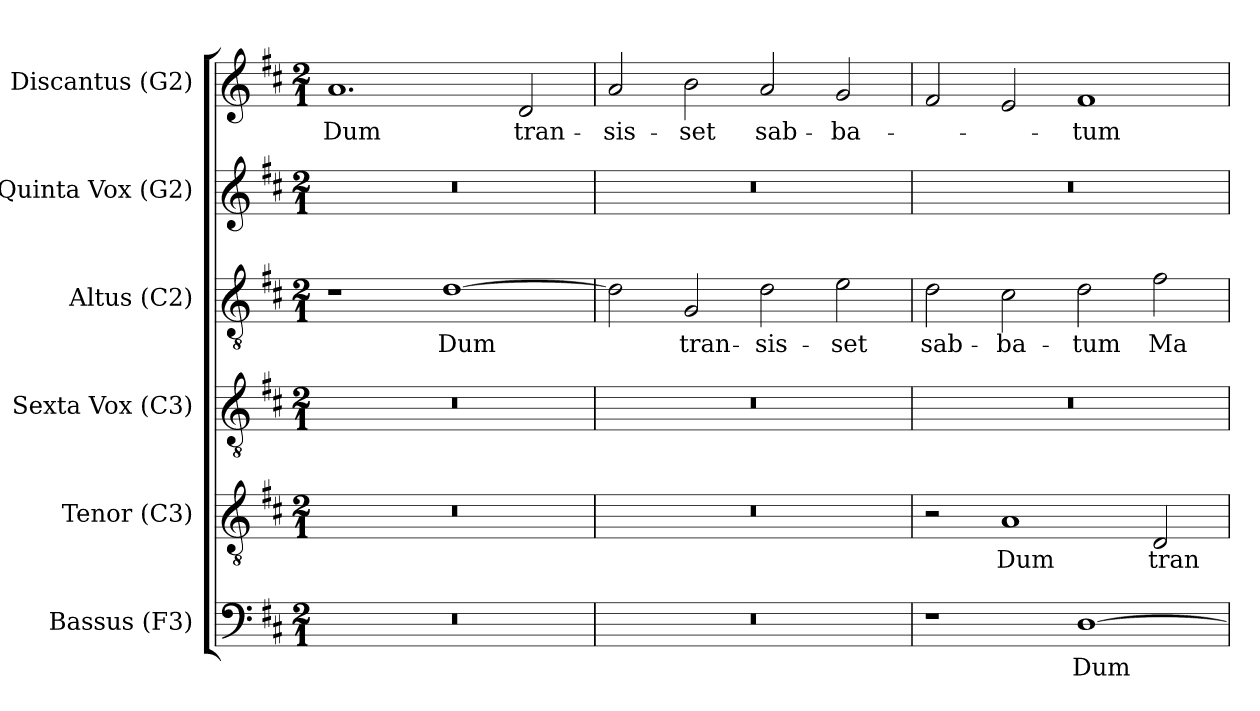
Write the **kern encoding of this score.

**kern	**text	**kern	**text	**kern	**kern	**text	**kern	**kern	**text
*part6	*part6	*part5	*part5	*part4	*part3	*part3	*part2	*part1	*part1
*staff6	*staff6	*staff5	*staff5	*staff4	*staff3	*staff3	*staff2	*staff1	*staff1
*I"Bassus (F3)	*	*I"Tenor (C3)	*	*I"Sexta Vox (C3)	*I"Altus (C2)	*	*I"Quinta Vox (G2)	*I"Discantus (G2)	*
*	*	*I'T	*	*I'SV	*	*	*I'QV	*	*
!!LO:PB:g=z
*clefF4	*	*clefGv2	*	*clefGv2	*clefGv2	*	*clefG2	*clefG2	*
*	*	*	*	*	*ITrd7c12	*	*	*	*
*k[f#c#]	*	*k[f#c#]	*	*k[f#c#]	*k[f#c#]	*	*k[f#c#]	*k[f#c#]	*
*D:	*	*D:	*	*D:	*D:	*	*D:	*D:	*
*M2/1	*	*M2/1	*	*M2/1	*M2/1	*	*M2/1	*M2/1	*
=1	=1	=1	=1	=1	=1	=1	=1	=1	=1
!LO:N:vis=1	!	!LO:N:vis=1	!	!LO:N:vis=1	!	!	!LO:N:vis=1	!	!
!	!	!	!	!	!	!	!	!	!LO:LY:b:color=#000000
0r	.	0r	.	0r	1r	.	0r	1.ai	Dum
!	!	!	!	!	!	!LO:LY:b:color=#000000	!	!	!
.	.	.	.	.	[1Di	Dum	.	.	.
!	!	!	!	!	!	!	!	!	!LO:LY:b:color=#000000
.	.	.	.	.	.	.	.	2di/	tran-
=2	=2	=2	=2	=2	=2	=2	=2	=2	=2
!LO:N:vis=1	!	!LO:N:vis=1	!	!LO:N:vis=1	!	!	!LO:N:vis=1	!	!
!	!	!	!	!	!	!	!	!	!LO:LY:b:color=#000000
0r	.	0r	.	0r	2Di\]	.	0r	2ai/	-sis-
!	!	!	!	!	!	!LO:LY:b:color=#000000	!	!	!
!	!	!	!	!	!	!	!	!	!LO:LY:b:color=#000000
.	.	.	.	.	2GGi/	tran-	.	2bi\	-set
!	!	!	!	!	!	!LO:LY:b:color=#000000	!	!	!
!	!	!	!	!	!	!	!	!	!LO:LY:b:color=#000000
.	.	.	.	.	2Di\	-sis-	.	2ai/	sab-
!	!	!	!	!	!	!LO:LY:b:color=#000000	!	!	!
!	!	!	!	!	!	!	!	!	!LO:LY:b:color=#000000
.	.	.	.	.	2Ei\	-set	.	2gi/	-ba-
=3	=3	=3	=3	=3	=3	=3	=3	=3	=3
!	!	!	!	!LO:N:vis=1	!	!	!	!	!
!	!	!	!	!	!	!LO:LY:b:color=#000000	!LO:N:vis=1	!	!
1r	.	2r	.	0r	2Di\	sab-	0r	2f#i/	.
!	!	!	!LO:LY:b:color=#000000	!	!	!	!	!	!
!	!	!	!	!	!	!LO:LY:b:color=#000000	!	!	!
.	.	1Ai	Dum	.	2C#i\	-ba-	.	2ei/	.
!	!LO:LY:b:color=#000000	!	!	!	!	!	!	!	!
!	!	!	!	!	!	!LO:LY:b:color=#000000	!	!	!
!	!	!	!	!	!	!	!	!	!LO:LY:b:color=#000000
[1Di	Dum	.	.	.	2Di\	-tum	.	1f#i	-tum
!	!	!	!LO:LY:b:color=#000000	!	!	!	!	!	!
!	!	!	!	!	!	!LO:LY:b:color=#000000	!	!	!
.	.	2Di/	tran-	.	2F#i\	Ma-	.	.	.
=	=	=	=	=	=	=	=	=	=
*-	*-	*-	*-	*-	*-	*-	*-	*-	*-
